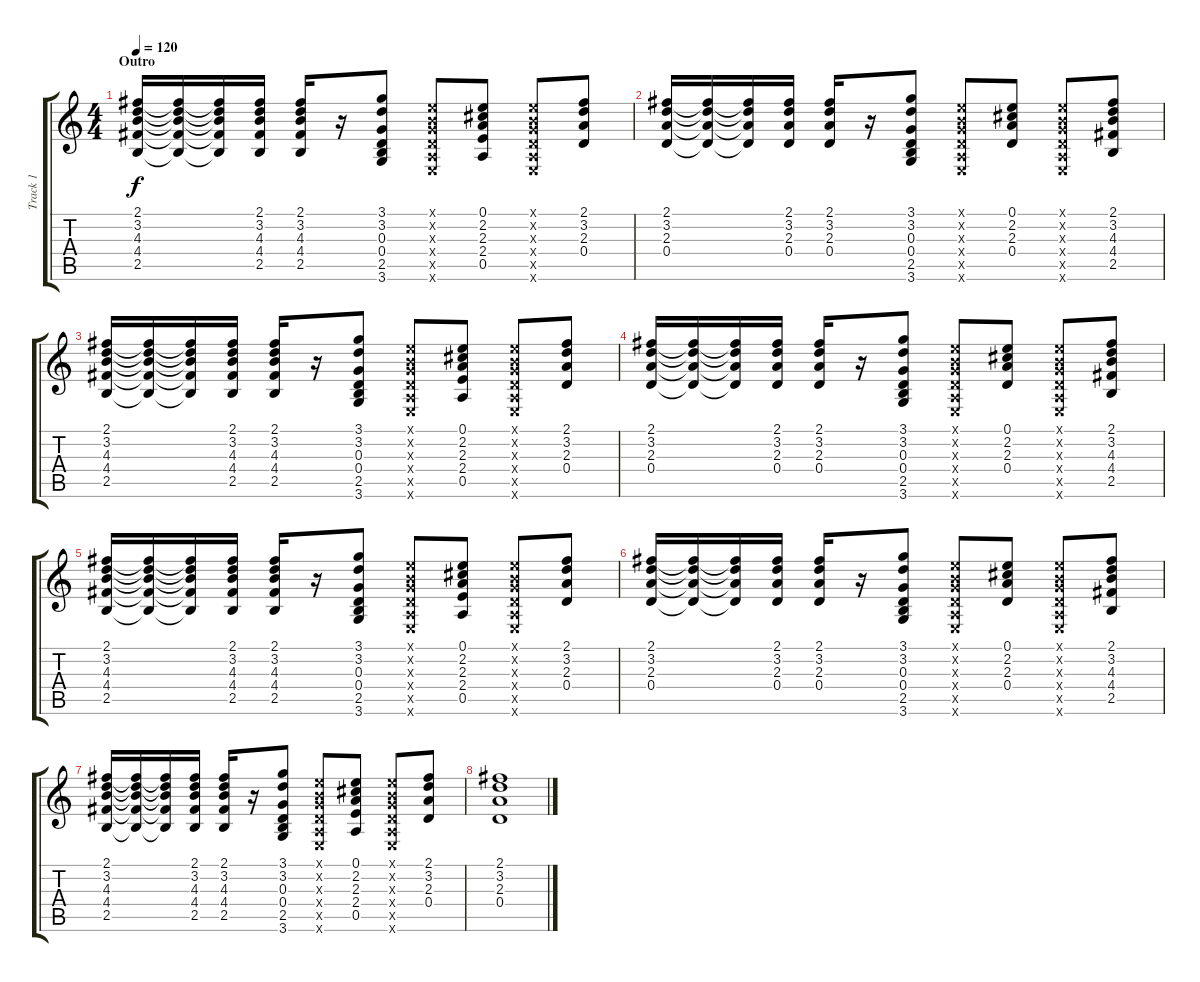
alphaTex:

\track ("Track 1" "Track 1") {instrument acousticguitarnylon}
\staff {score tabs}
\tuning (E4 B3 G3 D3 A2 E2) {hide}
\ts (4 4)
\section ("" "Outro")
\tempo 120
\clef g2
\ks c
(2.1 3.2 4.3 4.4 2.5).16{dy f} (2.1{t} 3.2{t} 4.3{t} 4.4{t} 2.5{t}).16 (2.1{t} 3.2{t} 4.3{t} 4.4{t} 2.5{t}).16 (2.1 3.2 4.3 4.4 2.5).16 (2.1 3.2 4.3 4.4 2.5).16 r.16 (3.1 3.2 0.3 0.4 2.5 3.6).8 (0.1{x} 0.2{x} 0.3{x} 0.4{x} 0.5{x} 0.6{x}).8 (0.1 2.2 2.3 2.4 0.5).8 (0.1{x} 0.2{x} 0.3{x} 0.4{x} 0.5{x} 0.6{x}).8 (2.1 3.2 2.3 0.4).8 |
(2.1 3.2 2.3 0.4).16 (2.1{t} 3.2{t} 2.3{t} 0.4{t}).16 (2.1{t} 3.2{t} 2.3{t} 0.4{t}).16 (2.1 3.2 2.3 0.4).16 (2.1 3.2 2.3 0.4).16 r.16 (3.1 3.2 0.3 0.4 2.5 3.6).8 (0.1{x} 0.2{x} 0.3{x} 0.4{x} 0.5{x} 0.6{x}).8 (0.1 2.2 2.3 0.4).8 (0.1{x} 0.2{x} 0.3{x} 0.4{x} 0.5{x} 0.6{x}).8 (2.1 3.2 4.3 4.4 2.5).8 |
(2.1 3.2 4.3 4.4 2.5).16 (2.1{t} 3.2{t} 4.3{t} 4.4{t} 2.5{t}).16 (2.1{t} 3.2{t} 4.3{t} 4.4{t} 2.5{t}).16 (2.1 3.2 4.3 4.4 2.5).16 (2.1 3.2 4.3 4.4 2.5).16 r.16 (3.1 3.2 0.3 0.4 2.5 3.6).8 (0.1{x} 0.2{x} 0.3{x} 0.4{x} 0.5{x} 0.6{x}).8 (0.1 2.2 2.3 2.4 0.5).8 (0.1{x} 0.2{x} 0.3{x} 0.4{x} 0.5{x} 0.6{x}).8 (2.1 3.2 2.3 0.4).8 |
(2.1 3.2 2.3 0.4).16 (2.1{t} 3.2{t} 2.3{t} 0.4{t}).16 (2.1{t} 3.2{t} 2.3{t} 0.4{t}).16 (2.1 3.2 2.3 0.4).16 (2.1 3.2 2.3 0.4).16 r.16 (3.1 3.2 0.3 0.4 2.5 3.6).8 (0.1{x} 0.2{x} 0.3{x} 0.4{x} 0.5{x} 0.6{x}).8 (0.1 2.2 2.3 0.4).8 (0.1{x} 0.2{x} 0.3{x} 0.4{x} 0.5{x} 0.6{x}).8 (2.1 3.2 4.3 4.4 2.5).8 |
(2.1 3.2 4.3 4.4 2.5).16 (2.1{t} 3.2{t} 4.3{t} 4.4{t} 2.5{t}).16 (2.1{t} 3.2{t} 4.3{t} 4.4{t} 2.5{t}).16 (2.1 3.2 4.3 4.4 2.5).16 (2.1 3.2 4.3 4.4 2.5).16 r.16 (3.1 3.2 0.3 0.4 2.5 3.6).8 (0.1{x} 0.2{x} 0.3{x} 0.4{x} 0.5{x} 0.6{x}).8 (0.1 2.2 2.3 2.4 0.5).8 (0.1{x} 0.2{x} 0.3{x} 0.4{x} 0.5{x} 0.6{x}).8 (2.1 3.2 2.3 0.4).8 |
(2.1 3.2 2.3 0.4).16 (2.1{t} 3.2{t} 2.3{t} 0.4{t}).16 (2.1{t} 3.2{t} 2.3{t} 0.4{t}).16 (2.1 3.2 2.3 0.4).16 (2.1 3.2 2.3 0.4).16 r.16 (3.1 3.2 0.3 0.4 2.5 3.6).8 (0.1{x} 0.2{x} 0.3{x} 0.4{x} 0.5{x} 0.6{x}).8 (0.1 2.2 2.3 0.4).8 (0.1{x} 0.2{x} 0.3{x} 0.4{x} 0.5{x} 0.6{x}).8 (2.1 3.2 4.3 4.4 2.5).8 |
(2.1 3.2 4.3 4.4 2.5).16 (2.1{t} 3.2{t} 4.3{t} 4.4{t} 2.5{t}).16 (2.1{t} 3.2{t} 4.3{t} 4.4{t} 2.5{t}).16 (2.1 3.2 4.3 4.4 2.5).16 (2.1 3.2 4.3 4.4 2.5).16 r.16 (3.1 3.2 0.3 0.4 2.5 3.6).8 (0.1{x} 0.2{x} 0.3{x} 0.4{x} 0.5{x} 0.6{x}).8 (0.1 2.2 2.3 2.4 0.5).8 (0.1{x} 0.2{x} 0.3{x} 0.4{x} 0.5{x} 0.6{x}).8 (2.1 3.2 2.3 0.4).8 |
(2.1 3.2 2.3 0.4).1
